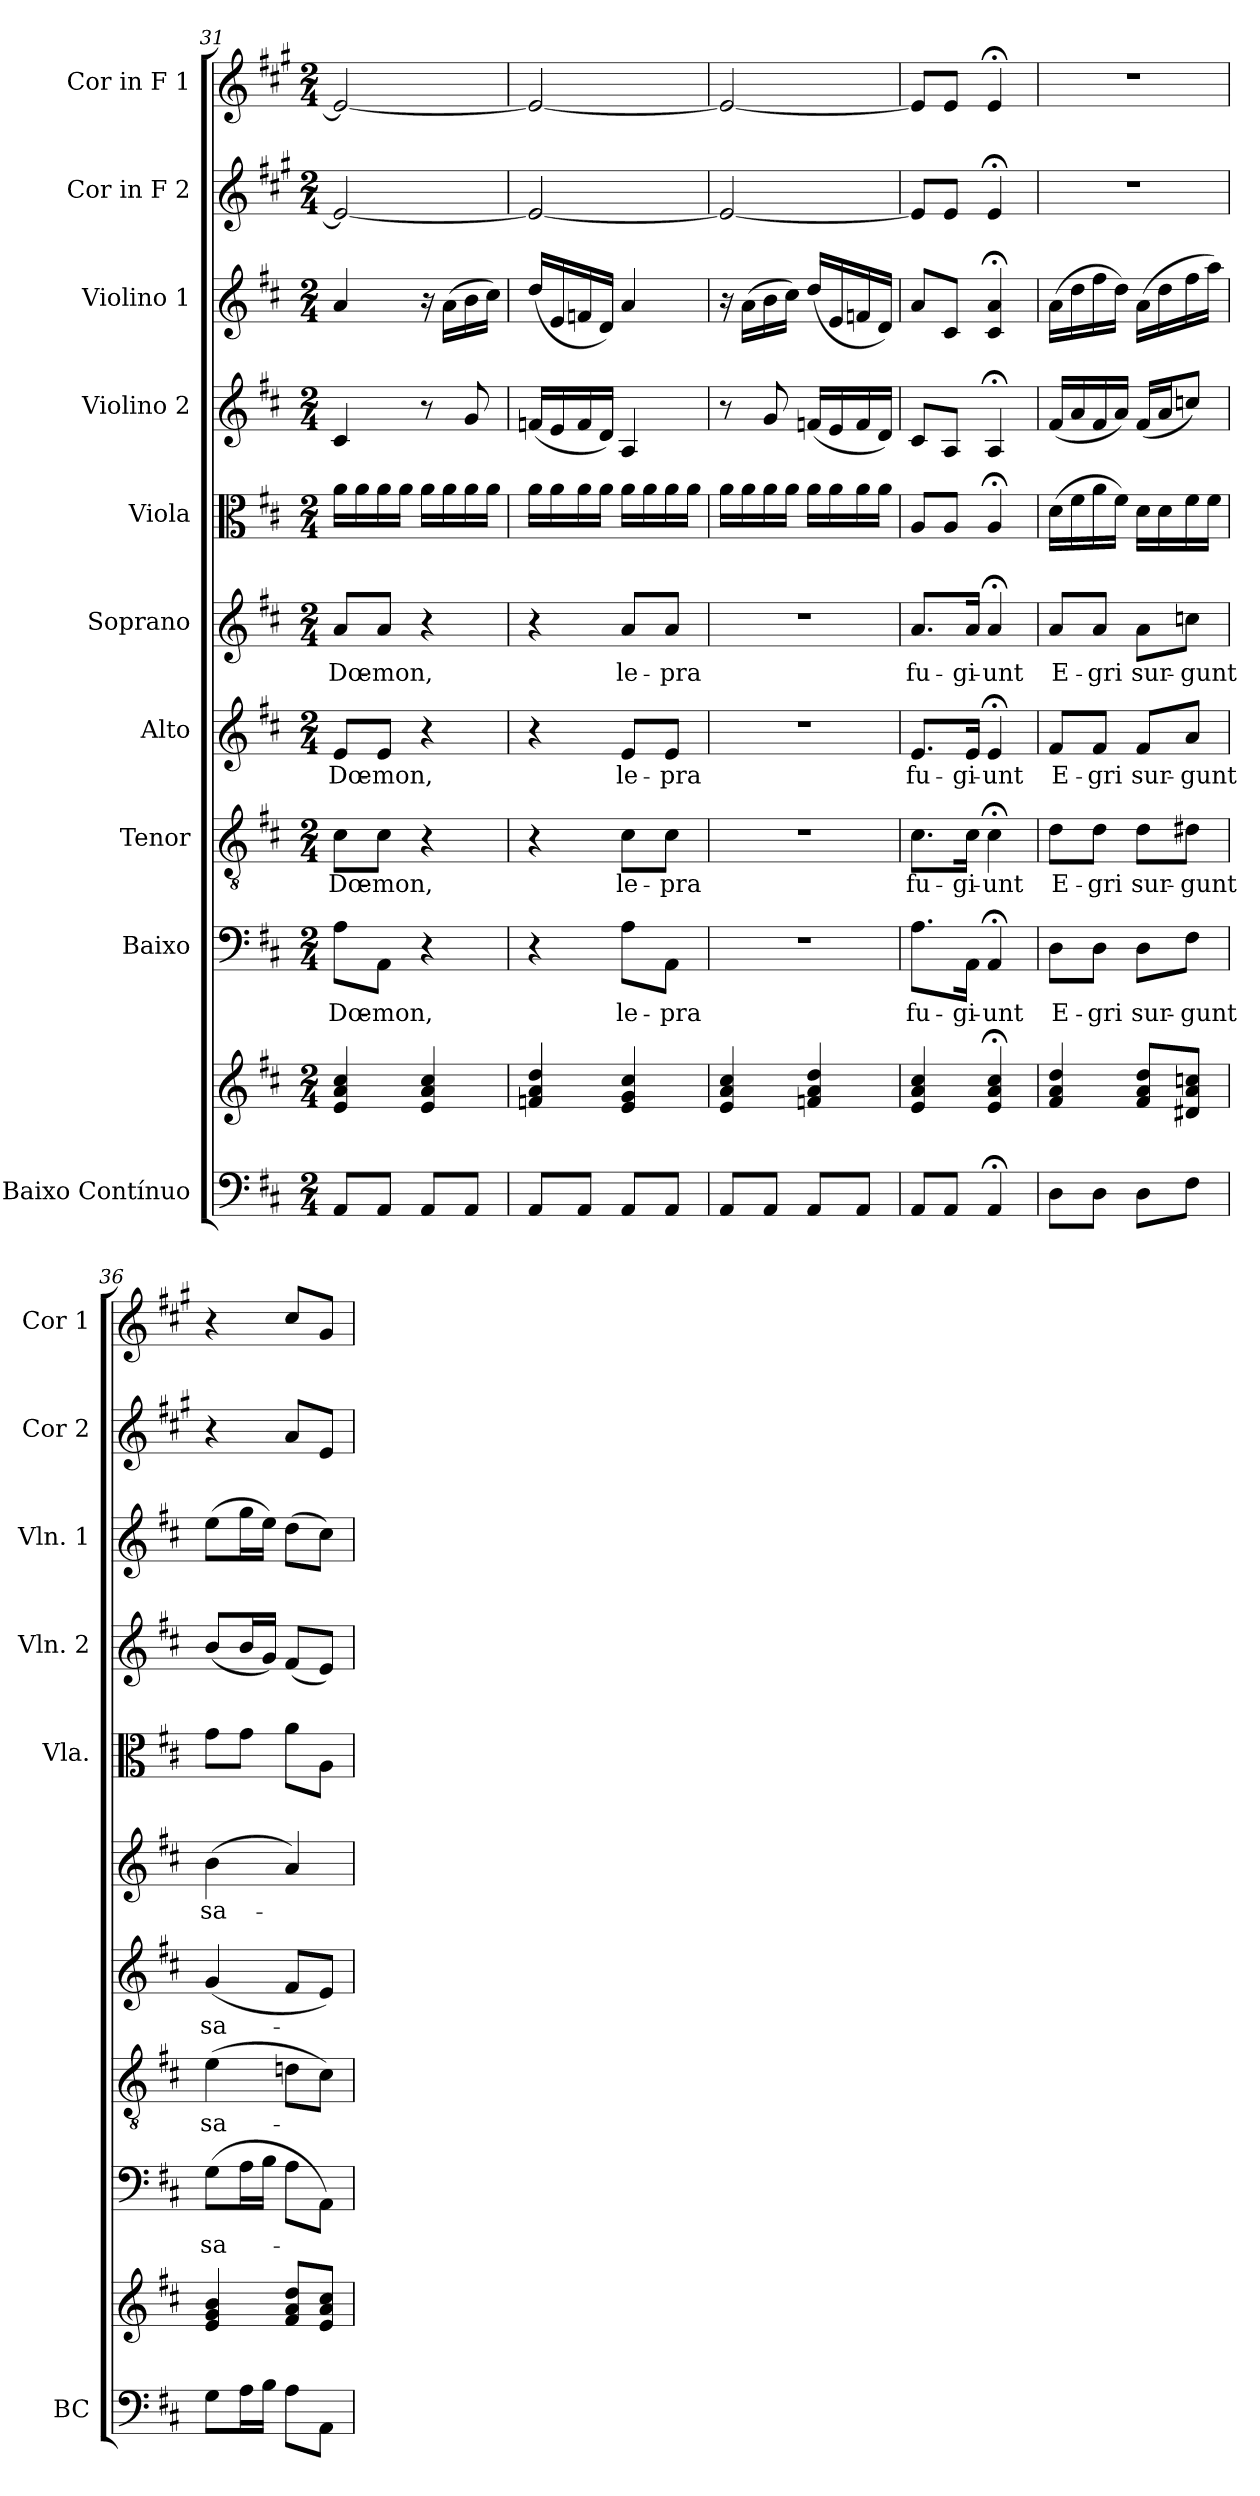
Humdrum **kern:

**kern	**kern	**kern	**text	**kern	**text	**kern	**text	**kern	**text	**kern	**kern	**kern	**kern	**kern
*part10	*part10	*part9	*part9	*part8	*part8	*part7	*part7	*part6	*part6	*part5	*part4	*part3	*part2	*part1
*staff11	*staff10	*staff9	*staff9	*staff8	*staff8	*staff7	*staff7	*staff6	*staff6	*staff5	*staff4	*staff3	*staff2	*staff1
*I"Baixo Contínuo	*	*I"Baixo	*	*I"Tenor	*	*I"Alto	*	*I"Soprano	*	*I"Viola	*I"Violino 2	*I"Violino 1	*I"Cor in F 2	*I"Cor in F 1
*I'BC	*	*	*	*	*	*	*	*	*	*I'Vla.	*I'Vln. 2	*I'Vln. 1	*I'Cor 2	*I'Cor 1
*clefF4	*clefG2	*clefF4	*	*clefGv2	*	*clefG2	*	*clefG2	*	*clefC3	*clefG2	*clefG2	*clefG2	*clefG2
*	*	*	*	*	*	*	*	*	*	*	*	*	*ITrd4c7	*ITrd4c7
*k[f#c#]	*k[f#c#]	*k[f#c#]	*	*k[f#c#]	*	*k[f#c#]	*	*k[f#c#]	*	*k[f#c#]	*k[f#c#]	*k[f#c#]	*k[f#c#]	*k[f#c#]
*D:	*D:	*D:	*	*D:	*	*D:	*	*D:	*	*D:	*D:	*D:	*D:	*D:
*M2/4	*M2/4	*M2/4	*	*M2/4	*	*M2/4	*	*M2/4	*	*M2/4	*M2/4	*M2/4	*M2/4	*M2/4
=31	=31	=31	=31	=31	=31	=31	=31	=31	=31	=31	=31	=31	=31	=31
8AA/L	4e/ 4a/ 4cc#/	8A\L	Dœ-	8c#\L	Dœ-	8e/L	Dœ-	8a/L	Dœ-	16a\LL	4c#/	4a/	2A/_	2A/_
.	.	.	.	.	.	.	.	.	.	16a\	.	.	.	.
8AA/J	.	8AA\J	-mon,	8c#\J	-mon,	8e/J	-mon,	8a/J	-mon,	16a\	.	.	.	.
.	.	.	.	.	.	.	.	.	.	16a\JJ	.	.	.	.
8AA/L	4e/ 4a/ 4cc#/	4r	.	4r	.	4r	.	4r	.	16a\LL	8r	16r	.	.
.	.	.	.	.	.	.	.	.	.	16a\	.	(16a\LL	.	.
8AA/J	.	.	.	.	.	.	.	.	.	16a\	8g/	16b\	.	.
.	.	.	.	.	.	.	.	.	.	16a\JJ	.	16cc#\JJ)	.	.
=32	=32	=32	=32	=32	=32	=32	=32	=32	=32	=32	=32	=32	=32	=32
8AA/L	4fn/ 4a/ 4dd/	4r	.	4r	.	4r	.	4r	.	16a\LL	(16fn/LL	(16dd/LL	2A/_	2A/_
.	.	.	.	.	.	.	.	.	.	16a\	16e/	16e/	.	.
8AA/J	.	.	.	.	.	.	.	.	.	16a\	16f/	16fn/	.	.
.	.	.	.	.	.	.	.	.	.	16a\JJ	16d/JJ)	16d/JJ)	.	.
8AA/L	4e/ 4g/ 4cc#/	8A\L	le-	8c#\L	le-	8e/L	le-	8a/L	le-	16a\LL	4A/	4a/	.	.
.	.	.	.	.	.	.	.	.	.	16a\	.	.	.	.
8AA/J	.	8AA\J	-pra	8c#\J	-pra	8e/J	-pra	8a/J	-pra	16a\	.	.	.	.
.	.	.	.	.	.	.	.	.	.	16a\JJ	.	.	.	.
=33	=33	=33	=33	=33	=33	=33	=33	=33	=33	=33	=33	=33	=33	=33
8AA/L	4e/ 4a/ 4cc#/	2r	.	2r	.	2r	.	2r	.	16a\LL	8r	16r	2A/_	2A/_
.	.	.	.	.	.	.	.	.	.	16a\	.	(16a\LL	.	.
8AA/J	.	.	.	.	.	.	.	.	.	16a\	8g/	16b\	.	.
.	.	.	.	.	.	.	.	.	.	16a\JJ	.	16cc#\JJ)	.	.
8AA/L	4fn/ 4a/ 4dd/	.	.	.	.	.	.	.	.	16a\LL	(16fn/LL	(16dd/LL	.	.
.	.	.	.	.	.	.	.	.	.	16a\	16e/	16e/	.	.
8AA/J	.	.	.	.	.	.	.	.	.	16a\	16f/	16fn/	.	.
.	.	.	.	.	.	.	.	.	.	16a\JJ	16d/JJ)	16d/JJ)	.	.
=34	=34	=34	=34	=34	=34	=34	=34	=34	=34	=34	=34	=34	=34	=34
8AA/L	4e/ 4a/ 4cc#/	8.A\L	fu-	8.c#\L	fu-	8.e/L	fu-	8.a/L	fu-	8A/L	8c#/L	8a/L	8A/L]	8A/L]
8AA/J	.	.	.	.	.	.	.	.	.	8A/J	8A/J	8c#/J	8A/J	8A/J
.	.	16AA\Jk	-gi-	16c#\Jk	-gi-	16e/Jk	-gi-	16a/Jk	-gi-	.	.	.	.	.
4AA;</	4e/;< 4a/;< 4cc#/;<	4AA;</	-unt	4c#;<\	-unt	4e;</	-unt	4a;</	-unt	4A;/	4A;/	4c#/; 4a/;	4A;/	4A;/
=35	=35	=35	=35	=35	=35	=35	=35	=35	=35	=35	=35	=35	=35	=35
8D\L	4f#/ 4a/ 4dd/	8D\L	E-	8d\L	E-	8f#/L	E-	8a/L	E-	(16d\LL	(16f#/LL	(16a\LL	2r	2r
.	.	.	.	.	.	.	.	.	.	16f#\	16a/	16dd\	.	.
8D\J	.	8D\J	-gri	8d\J	-gri	8f#/J	-gri	8a/J	-gri	16a\	16f#/	16ff#\	.	.
.	.	.	.	.	.	.	.	.	.	16f#\JJ)	16a/JJ)	16dd\JJ)	.	.
8D\L	8f#/ 8a/ 8dd/L	8D\L	sur-	8d\L	sur-	8f#/L	sur-	8a\L	sur-	16d\LL	(16f#/LL	(16a\LL	.	.
.	.	.	.	.	.	.	.	.	.	16d\	16a/J	16dd\	.	.
8F#\J	8d#X/ 8a/ 8ccn/J	8F#\J	-gunt	8d#X\J	-gunt	8a/J	-gunt	8ccn\J	-gunt	16f#\	8ccn/J)	16ff#\	.	.
.	.	.	.	.	.	.	.	.	.	16f#\JJ	.	16aa\JJ)	.	.
=36	=36	=36	=36	=36	=36	=36	=36	=36	=36	=36	=36	=36	=36	=36
8G\L	4e/ 4g/ 4b/	(8G\L	sa-	(4e\	sa-	(4g/	sa-	(4b\	sa-	8g\L	(8b/L	(8ee\L	4r	4r
16A\L	.	16A\L	.	.	.	.	.	.	.	8g\J	16b/L	16gg\L	.	.
16B\JJ	.	16B\JJ	.	.	.	.	.	.	.	.	16g/JJ)	16ee\JJ)	.	.
8A\L	8f#/ 8a/ 8dd/L	8A\L	.	8dn\L	.	8f#/L	.	4a/)	.	8a\L	(8f#/L	(8dd\L	8d/L	8f#/L
8AA\J	8e/ 8a/ 8cc#/J	8AA\J)	.	8c#\J)	.	8e/J)	.	.	.	8A\J	8e/J)	8cc#\J)	8A/J	8c#/J
=	=	=	=	=	=	=	=	=	=	=	=	=	=	=
*-	*-	*-	*-	*-	*-	*-	*-	*-	*-	*-	*-	*-	*-	*-
